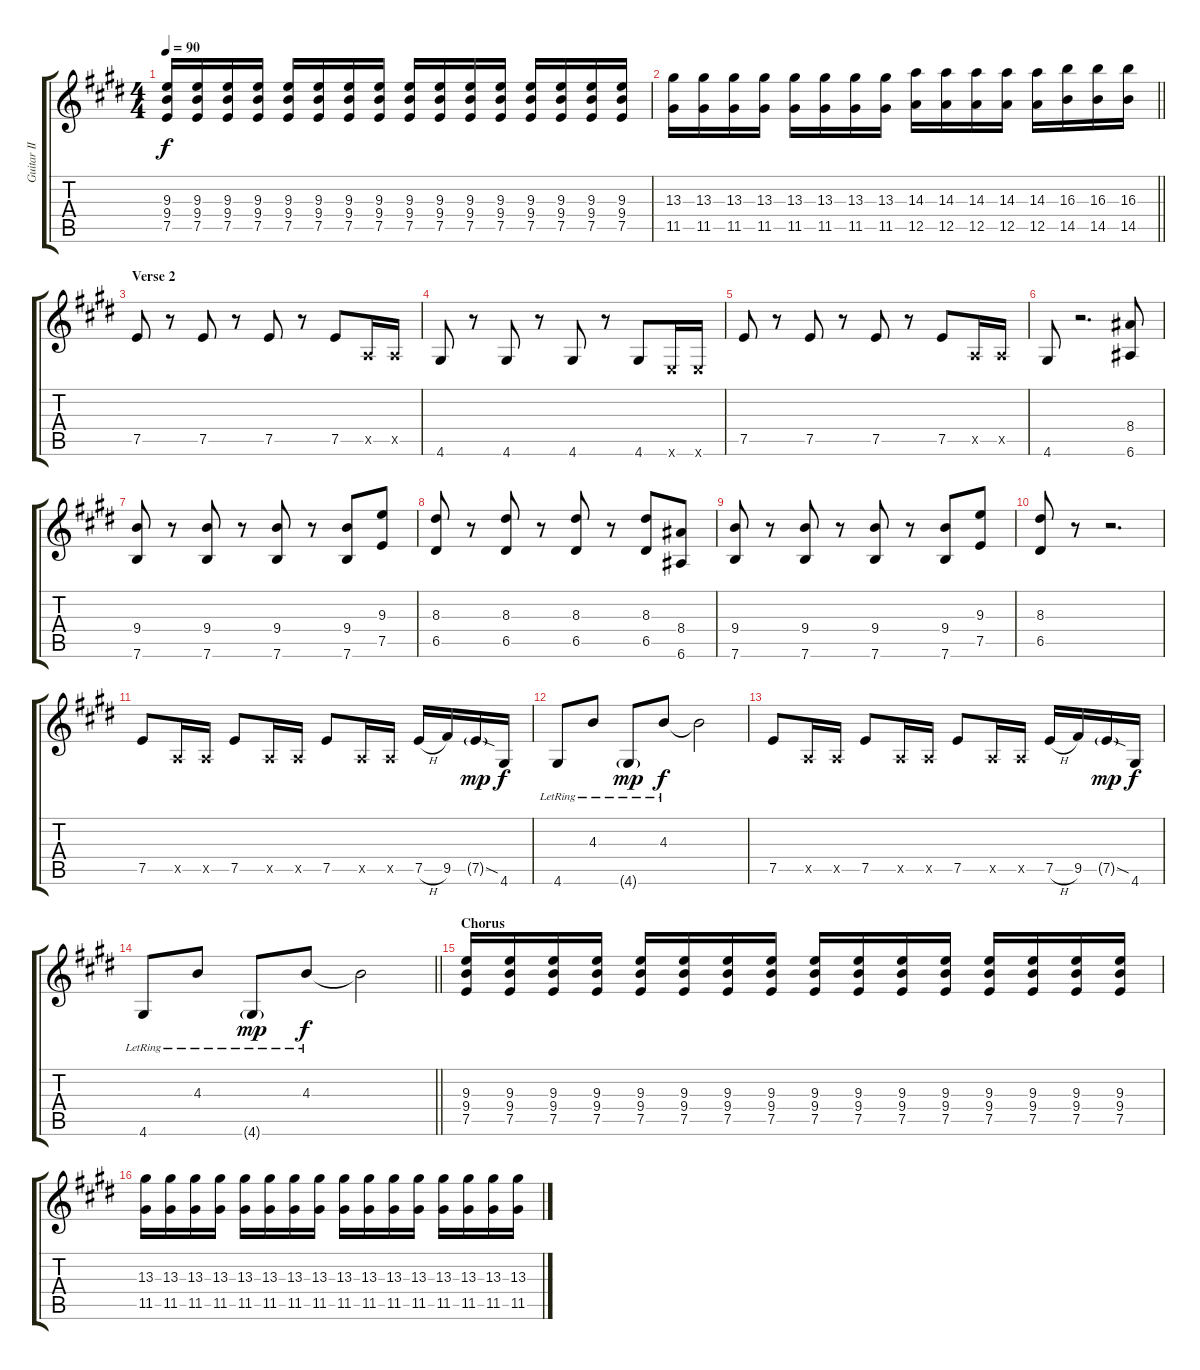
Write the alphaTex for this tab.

\track ("Guitar II" "Guitar II") {instrument electricguitarclean}
\staff {score tabs}
\tuning (E4 B3 G3 D3 A2 E2) {hide}
\ts (4 4)
\tempo 90
\clef g2
\ks e
(9.3 9.4 7.5).16{dy f} (9.3 9.4 7.5).16 (9.3 9.4 7.5).16 (9.3 9.4 7.5).16 (9.3 9.4 7.5).16 (9.3 9.4 7.5).16 (9.3 9.4 7.5).16 (9.3 9.4 7.5).16 (9.3 9.4 7.5).16 (9.3 9.4 7.5).16 (9.3 9.4 7.5).16 (9.3 9.4 7.5).16 (9.3 9.4 7.5).16 (9.3 9.4 7.5).16 (9.3 9.4 7.5).16 (9.3 9.4 7.5).16 |
\barLineRight lightlight
(13.3 11.5).16 (13.3 11.5).16 (13.3 11.5).16 (13.3 11.5).16 (13.3 11.5).16 (13.3 11.5).16 (13.3 11.5).16 (13.3 11.5).16 (14.3 12.5).16 (14.3 12.5).16 (14.3 12.5).16 (14.3 12.5).16 (14.3 12.5).16 (16.3 14.5).16 (16.3 14.5).16 (16.3 14.5).16 |
\section ("" "Verse 2")
7.5.8{instrument electricguitarclean} r.8 7.5.8 r.8 7.5.8 r.8 7.5.8 0.5{x}.16 0.5{x}.16 |
4.6.8 r.8 4.6.8 r.8 4.6.8 r.8 4.6.8 0.6{x}.16 0.6{x}.16 |
7.5.8 r.8 7.5.8 r.8 7.5.8 r.8 7.5.8 0.5{x}.16 0.5{x}.16 |
4.6.8 r.2{d} (8.4 6.6).8 |
(9.4 7.6).8 r.8 (9.4 7.6).8 r.8 (9.4 7.6).8 r.8 (9.4 7.6).8 (9.3 7.5).8 |
(8.3 6.5).8 r.8 (8.3 6.5).8 r.8 (8.3 6.5).8 r.8 (8.3 6.5).8 (8.4 6.6).8 |
(9.4 7.6).8 r.8 (9.4 7.6).8 r.8 (9.4 7.6).8 r.8 (9.4 7.6).8 (9.3 7.5).8 |
(8.3 6.5).8 r.8 r.2{d} |
7.5.8 0.5{x}.16 0.5{x}.16 7.5.8 0.5{x}.16 0.5{x}.16 7.5.8 0.5{x}.16 0.5{x}.16 7.5{h}.16 9.5.16 7.5{sod g}.16{dy mp} 4.6.16{dy f} |
4.6{lr}.8 4.3{lr}.8 4.6{g lr}.8{dy mp} 4.3{lr}.8{dy f} 4.3{t}.2 |
7.5.8 0.5{x}.16 0.5{x}.16 7.5.8 0.5{x}.16 0.5{x}.16 7.5.8 0.5{x}.16 0.5{x}.16 7.5{h}.16 9.5.16 7.5{sod g}.16{dy mp} 4.6.16{dy f} |
\barLineRight lightlight
4.6{lr}.8 4.3{lr}.8 4.6{g lr}.8{dy mp} 4.3{lr}.8{dy f} 4.3{t}.2 |
\section ("" "Chorus")
(9.3 9.4 7.5).16{instrument distortionguitar} (9.3 9.4 7.5).16 (9.3 9.4 7.5).16 (9.3 9.4 7.5).16 (9.3 9.4 7.5).16 (9.3 9.4 7.5).16 (9.3 9.4 7.5).16 (9.3 9.4 7.5).16 (9.3 9.4 7.5).16 (9.3 9.4 7.5).16 (9.3 9.4 7.5).16 (9.3 9.4 7.5).16 (9.3 9.4 7.5).16 (9.3 9.4 7.5).16 (9.3 9.4 7.5).16 (9.3 9.4 7.5).16 |
(13.3 11.5).16 (13.3 11.5).16 (13.3 11.5).16 (13.3 11.5).16 (13.3 11.5).16 (13.3 11.5).16 (13.3 11.5).16 (13.3 11.5).16 (13.3 11.5).16 (13.3 11.5).16 (13.3 11.5).16 (13.3 11.5).16 (13.3 11.5).16 (13.3 11.5).16 (13.3 11.5).16 (13.3 11.5).16
